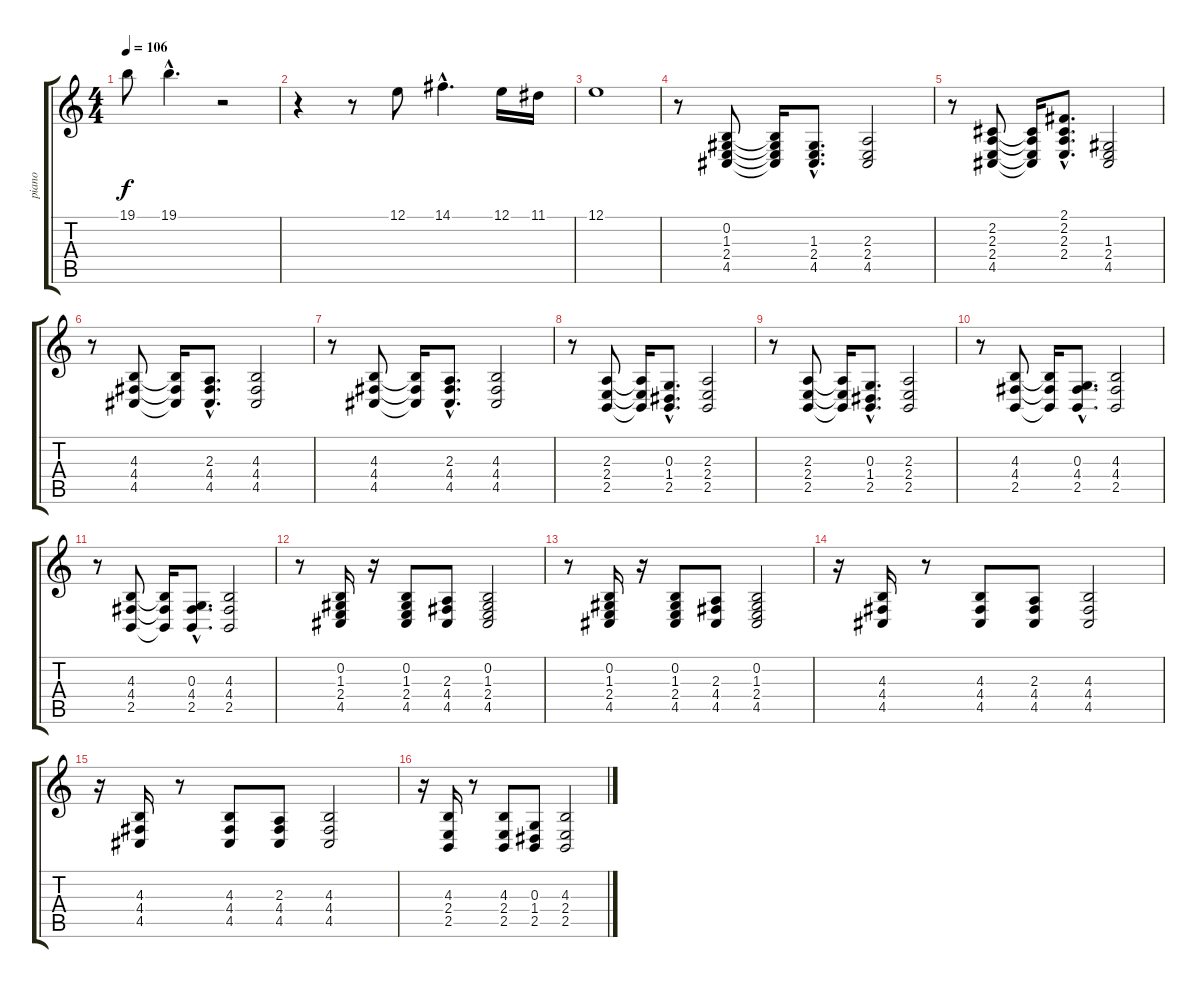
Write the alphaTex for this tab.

\track ("piano " "piano ") {instrument acousticgrandpiano}
\staff {score tabs}
\tuning (E4 B3 G3 D3 A2 E2) {hide}
\ts (4 4)
\tempo 106
\clef g2
\ks c
19.1{t}.8{dy f} 19.1{hac}.4{d} r.2 |
r.4 r.8 12.1.8 14.1{hac}.4{d} 12.1.16 11.1.16 |
12.1.1 |
r.8{volume 6} (0.2 1.3 2.4 4.5).8 (0.2{t} 1.3{t} 2.4{t} 4.5{t}).16 (1.3{hac} 2.4{hac} 4.5{hac}).8{d} (2.3 2.4 4.5).2 |
r.8 (2.2 2.3 2.4 4.5).8 (2.2{t} 2.3{t} 2.4{t} 4.5{t}).16 (2.1{hac} 2.2{hac} 2.3{hac} 2.4{hac}).8{d} (1.3 2.4 4.5).2 |
r.8 (4.3 4.4 4.5).8 (4.3{t} 4.4{t} 4.5{t}).16 (2.3{hac} 4.4{hac} 4.5{hac}).8{d} (4.3 4.4 4.5).2 |
r.8 (4.3 4.4 4.5).8 (4.3{t} 4.4{t} 4.5{t}).16 (2.3{hac} 4.4{hac} 4.5{hac}).8{d} (4.3 4.4 4.5).2 |
r.8 (2.3 2.4 2.5).8 (2.3{t} 2.4{t} 2.5{t}).16 (0.3{hac} 1.4{hac} 2.5{hac}).8{d} (2.3 2.4 2.5).2 |
r.8 (2.3 2.4 2.5).8 (2.3{t} 2.4{t} 2.5{t}).16 (0.3{hac} 1.4{hac} 2.5{hac}).8{d} (2.3 2.4 2.5).2 |
r.8 (4.3 4.4 2.5).8 (4.3{t} 4.4{t} 2.5{t}).16 (0.3{hac} 4.4{hac} 2.5{hac}).8{d} (4.3 4.4 2.5).2 |
r.8 (4.3 4.4 2.5).8 (4.3{t} 4.4{t} 2.5{t}).16 (0.3{hac} 4.4{hac} 2.5{hac}).8{d} (4.3 4.4 2.5).2 |
r.8 (0.2 1.3 2.4 4.5).16 r.16 (0.2 1.3 2.4 4.5).8 (2.3 4.4 4.5).8 (0.2 1.3 2.4 4.5).2 |
r.8 (0.2 1.3 2.4 4.5).16 r.16 (0.2 1.3 2.4 4.5).8 (2.3 4.4 4.5).8 (0.2 1.3 2.4 4.5).2 |
r.16 (4.3 4.4 4.5).16 r.8 (4.3 4.4 4.5).8 (2.3 4.4 4.5).8 (4.3 4.4 4.5).2 |
r.16 (4.3 4.4 4.5).16 r.8 (4.3 4.4 4.5).8 (2.3 4.4 4.5).8 (4.3 4.4 4.5).2 |
r.16 (4.3 2.4 2.5).16 r.8 (4.3 2.4 2.5).8 (0.3 1.4 2.5).8 (4.3 2.4 2.5).2
